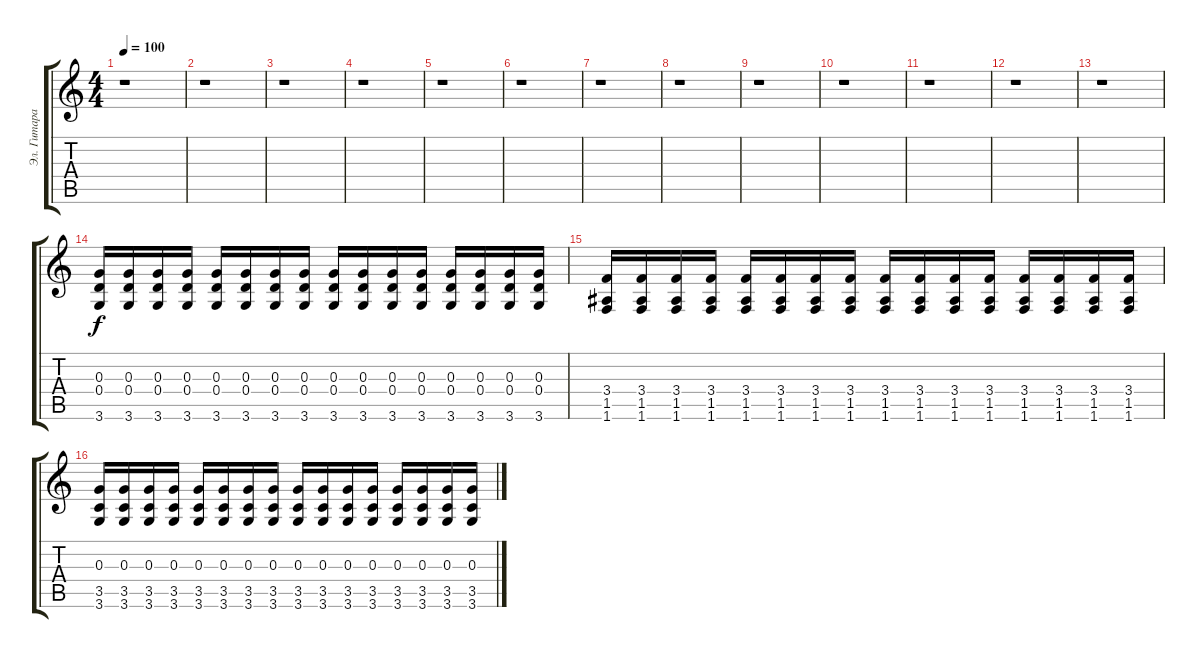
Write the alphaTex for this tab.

\track ("Эл. Гитара" "Эл. Гитара") {instrument overdrivenguitar}
\staff {score tabs}
\tuning (E4 B3 G3 D3 A2 E2) {hide}
\ts (4 4)
\tempo 100
\clef g2
\ks c
r.1{dy f} |
r.1 |
r.1 |
r.1 |
r.1 |
r.1 |
r.1 |
r.1 |
r.1 |
r.1 |
r.1 |
r.1 |
r.1 |
(0.3 0.4 3.6).16 (0.3 0.4 3.6).16 (0.3 0.4 3.6).16 (0.3 0.4 3.6).16 (0.3 0.4 3.6).16 (0.3 0.4 3.6).16 (0.3 0.4 3.6).16 (0.3 0.4 3.6).16 (0.3 0.4 3.6).16 (0.3 0.4 3.6).16 (0.3 0.4 3.6).16 (0.3 0.4 3.6).16 (0.3 0.4 3.6).16 (0.3 0.4 3.6).16 (0.3 0.4 3.6).16 (0.3 0.4 3.6).16 |
(3.4 1.5 1.6).16 (3.4 1.5 1.6).16 (3.4 1.5 1.6).16 (3.4 1.5 1.6).16 (3.4 1.5 1.6).16 (3.4 1.5 1.6).16 (3.4 1.5 1.6).16 (3.4 1.5 1.6).16 (3.4 1.5 1.6).16 (3.4 1.5 1.6).16 (3.4 1.5 1.6).16 (3.4 1.5 1.6).16 (3.4 1.5 1.6).16 (3.4 1.5 1.6).16 (3.4 1.5 1.6).16 (3.4 1.5 1.6).16 |
(0.3 3.5 3.6).16 (0.3 3.5 3.6).16 (0.3 3.5 3.6).16 (0.3 3.5 3.6).16 (0.3 3.5 3.6).16 (0.3 3.5 3.6).16 (0.3 3.5 3.6).16 (0.3 3.5 3.6).16 (0.3 3.5 3.6).16 (0.3 3.5 3.6).16 (0.3 3.5 3.6).16 (0.3 3.5 3.6).16 (0.3 3.5 3.6).16 (0.3 3.5 3.6).16 (0.3 3.5 3.6).16 (0.3 3.5 3.6).16
